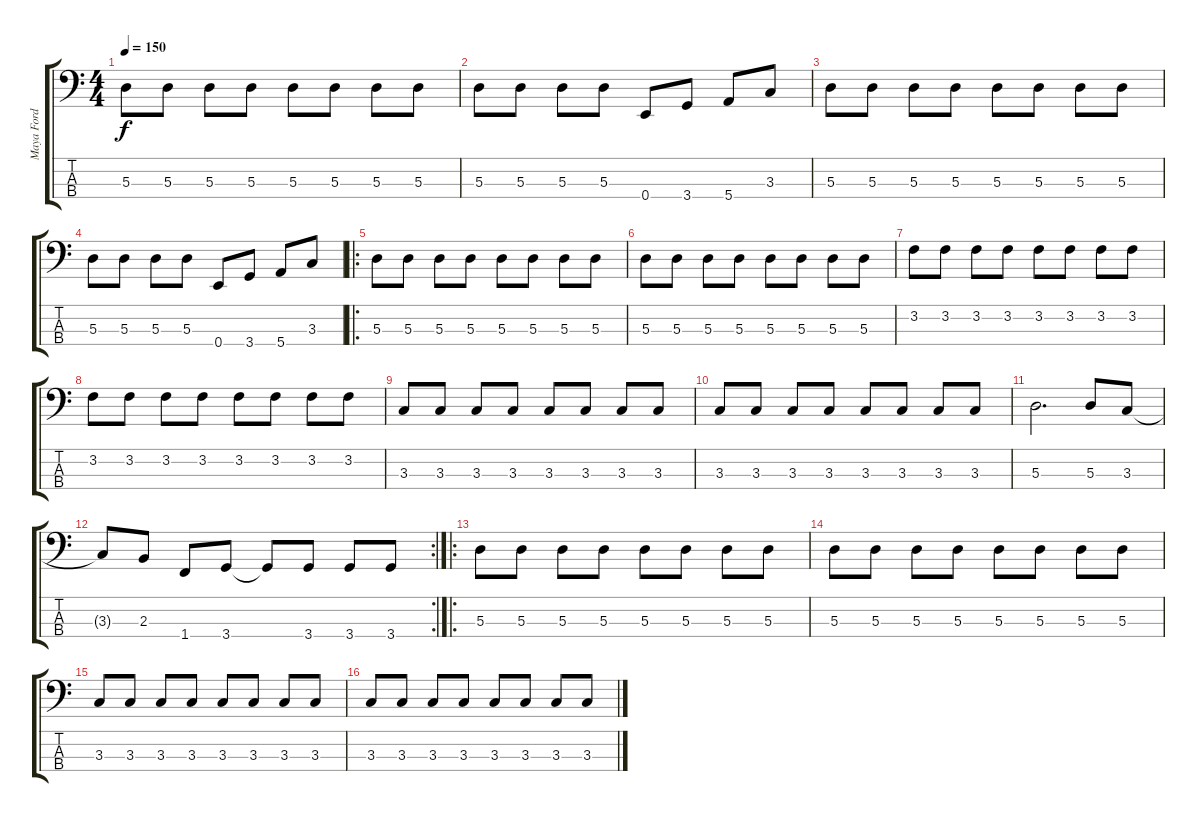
\track ("Maya Ford" "Maya Ford") {instrument electricbassfinger}
\staff {score tabs}
\tuning (G2 D2 A1 E1) {hide}
\ts (4 4)
\tempo 150
\clef f4
\ks c
5.3.8{dy f} 5.3.8 5.3.8 5.3.8 5.3.8 5.3.8 5.3.8 5.3.8 |
5.3.8 5.3.8 5.3.8 5.3.8 0.4.8 3.4.8 5.4.8 3.3.8 |
5.3.8 5.3.8 5.3.8 5.3.8 5.3.8 5.3.8 5.3.8 5.3.8 |
5.3.8 5.3.8 5.3.8 5.3.8 0.4.8 3.4.8 5.4.8 3.3.8 |
\ro
5.3.8 5.3.8 5.3.8 5.3.8 5.3.8 5.3.8 5.3.8 5.3.8 |
5.3.8 5.3.8 5.3.8 5.3.8 5.3.8 5.3.8 5.3.8 5.3.8 |
3.2.8 3.2.8 3.2.8 3.2.8 3.2.8 3.2.8 3.2.8 3.2.8 |
3.2.8 3.2.8 3.2.8 3.2.8 3.2.8 3.2.8 3.2.8 3.2.8 |
3.3.8 3.3.8 3.3.8 3.3.8 3.3.8 3.3.8 3.3.8 3.3.8 |
3.3.8 3.3.8 3.3.8 3.3.8 3.3.8 3.3.8 3.3.8 3.3.8 |
5.3.2{d} 5.3.8 3.3.8 |
\rc 2
3.3{t}.8 2.3.8 1.4.8 3.4.8 3.4{t}.8 3.4.8 3.4.8 3.4.8 |
\ro
5.3.8 5.3.8 5.3.8 5.3.8 5.3.8 5.3.8 5.3.8 5.3.8 |
5.3.8 5.3.8 5.3.8 5.3.8 5.3.8 5.3.8 5.3.8 5.3.8 |
3.3.8 3.3.8 3.3.8 3.3.8 3.3.8 3.3.8 3.3.8 3.3.8 |
3.3.8 3.3.8 3.3.8 3.3.8 3.3.8 3.3.8 3.3.8 3.3.8
